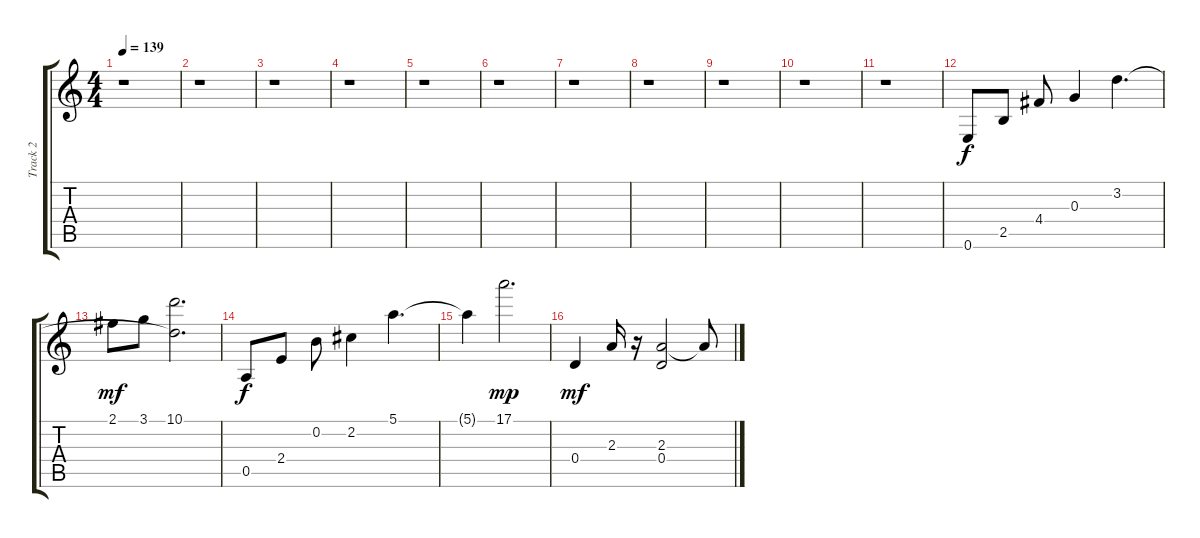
\track ("Track 2" "Track 2") {instrument electricguitarclean}
\staff {score tabs}
\tuning (E4 B3 G3 D3 A2 E2) {hide}
\ts (4 4)
\tempo 139
\clef g2
\ks c
r.1{dy f} |
r.1 |
r.1 |
r.1 |
r.1 |
r.1 |
r.1 |
r.1 |
r.1 |
r.1 |
r.1 |
0.6.8 2.5.8 4.4.8 0.3.4 3.2.4{d} |
2.1.8{dy mf} 3.1.8 (10.1 3.2{t}).2{d} |
0.5.8{dy f} 2.4.8 0.2.8 2.2.4 5.1.4{d} |
5.1{t}.4 17.1.2{d dy mp} |
0.4.4{dy mf} 2.3.16 r.16 (2.3 0.4).2 2.3{t}.8
